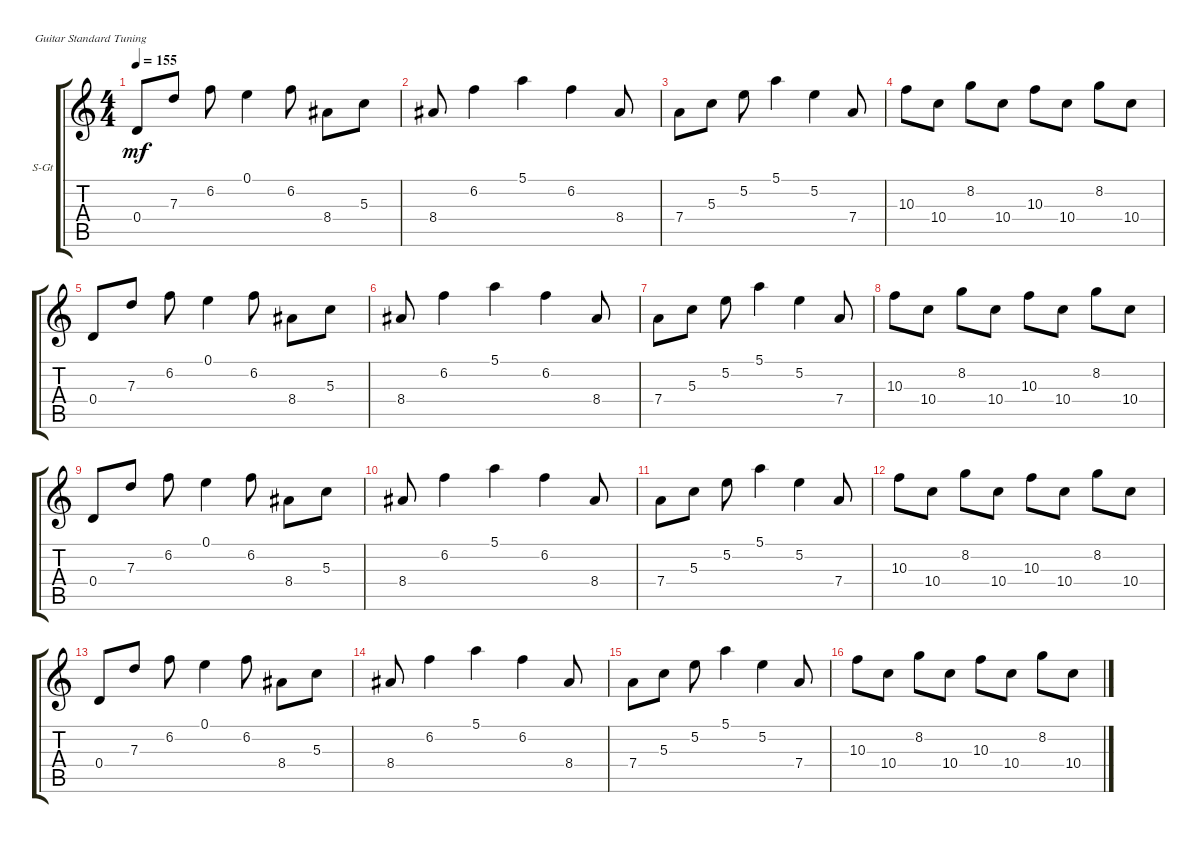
\defaultSystemsLayout 4
\bracketExtendMode groupsimilarinstruments
\firstSystemTrackNameOrientation horizontal
\otherSystemsTrackNameOrientation horizontal
\track ("Steel Guitar" "S-Gt") {instrument acousticguitarsteel}
\staff {score tabs}
\tuning (E4 B3 G3 D3 A2 E2)
\ts (4 4)
\tempo 155
\clef g2
\ks c
0.4.8{dy mf} 7.3.8 6.2.8 0.1.4 6.2.8 8.4.8 5.3.8 |
8.4.8 6.2.4 5.1.4 6.2.4 8.4.8 |
7.4.8 5.3.8 5.2.8 5.1.4 5.2.4 7.4.8 |
10.3.8 10.4.8 8.2.8 10.4.8 10.3.8 10.4.8 8.2.8 10.4.8 |
0.4.8 7.3.8 6.2.8 0.1.4 6.2.8 8.4.8 5.3.8 |
8.4.8 6.2.4 5.1.4 6.2.4 8.4.8 |
7.4.8 5.3.8 5.2.8 5.1.4 5.2.4 7.4.8 |
10.3.8 10.4.8 8.2.8 10.4.8 10.3.8 10.4.8 8.2.8 10.4.8 |
0.4.8 7.3.8 6.2.8 0.1.4 6.2.8 8.4.8 5.3.8 |
8.4.8 6.2.4 5.1.4 6.2.4 8.4.8 |
7.4.8 5.3.8 5.2.8 5.1.4 5.2.4 7.4.8 |
10.3.8 10.4.8 8.2.8 10.4.8 10.3.8 10.4.8 8.2.8 10.4.8 |
0.4.8 7.3.8 6.2.8 0.1.4 6.2.8 8.4.8 5.3.8 |
8.4.8 6.2.4 5.1.4 6.2.4 8.4.8 |
7.4.8 5.3.8 5.2.8 5.1.4 5.2.4 7.4.8 |
10.3.8 10.4.8 8.2.8 10.4.8 10.3.8 10.4.8 8.2.8 10.4.8
